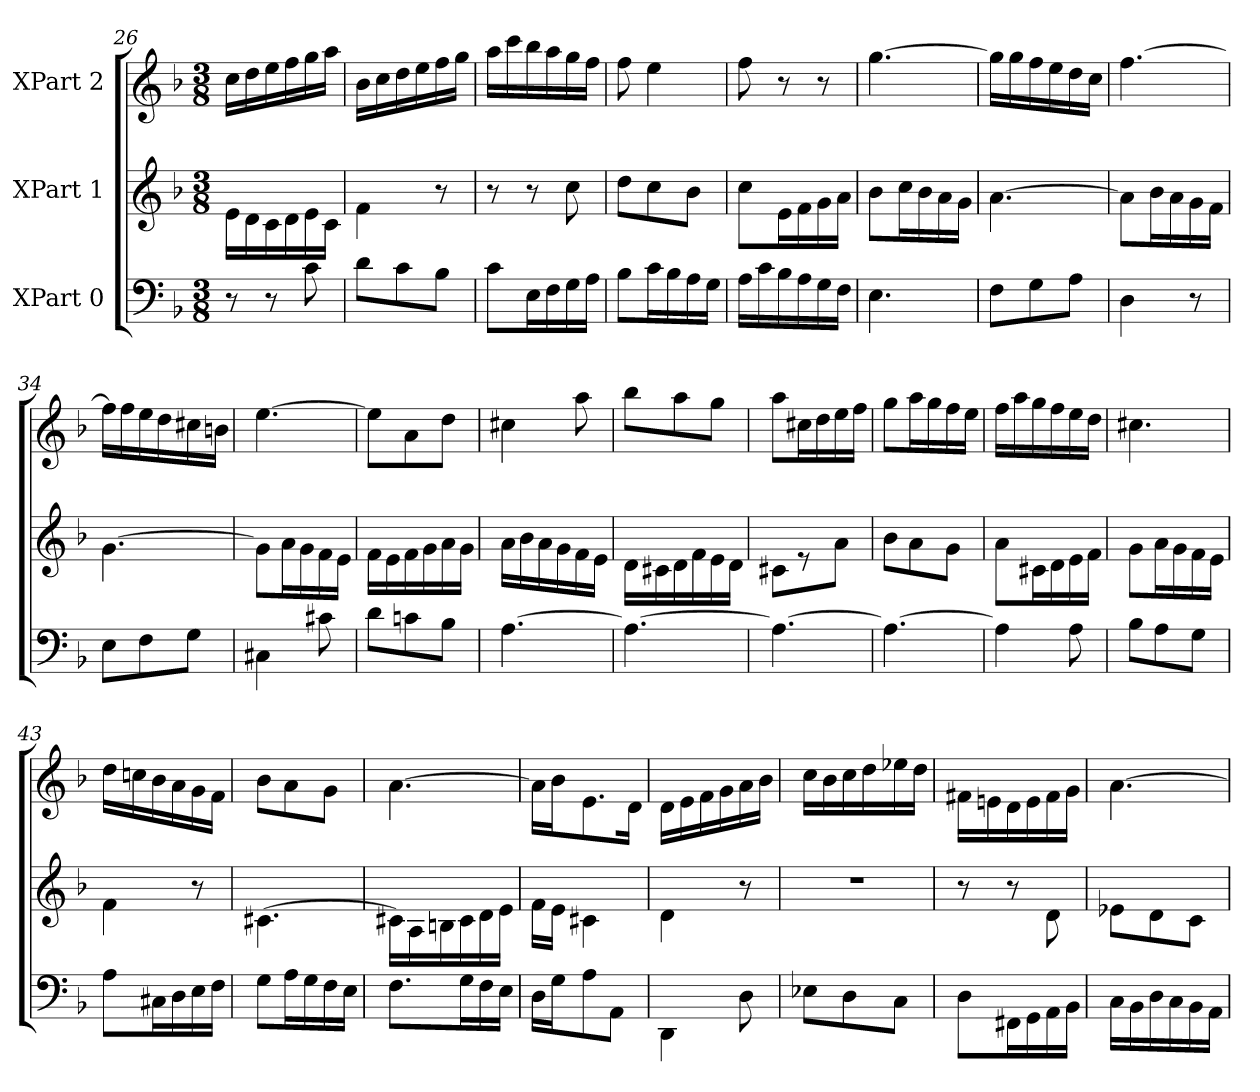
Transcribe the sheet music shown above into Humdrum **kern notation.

**kern	**kern	**kern
*part3	*part2	*part1
*staff3	*staff2	*staff1
*I"XPart 0	*I"XPart 1	*I"XPart 2
*clefF4	*clefG2	*clefG2
*k[b-]	*k[b-]	*k[b-]
*M3/8	*M3/8	*M3/8
=26	=26	=26
8r	16e\L	16cc\L
.	16d\	16dd\
8r	16c\	16ee\
.	16d\	16ff\
8c\	16e\	16gg\
.	16c\J	16aa\J
=27	=27	=27
8d\L	4f\	16b-\L
.	.	16cc\
8c\	.	16dd\
.	.	16ee\
8B-\J	8r	16ff\
.	.	16gg\J
=28	=28	=28
8c\L	8r	16aa\L
.	.	16ccc\
16E\	8r	16bb-\
16F\	.	16aa\
16G\	8cc\	16gg\
16A\J	.	16ff\J
=29	=29	=29
8B-\L	8dd\L	8ff\
16c\	8cc\	4ee\
16B-\	.	.
16A\	8b-\J	.
16G\J	.	.
=30	=30	=30
16A\L	8cc\L	8ff\
16c\	.	.
16B-\	16e\	8r
16A\	16f\	.
16G\	16g\	8r
16F\J	16a\J	.
=31	=31	=31
4.E\	8b-\L	[4.gg\
.	16cc\	.
.	16b-\	.
.	16a\	.
.	16g\J	.
=32	=32	=32
8F\L	[4.a\	16gg\L]
.	.	16gg\
8G\	.	16ff\
.	.	16ee\
8A\J	.	16dd\
.	.	16cc\J
=33	=33	=33
4D\	8a\L]	[4.ff\
.	16b-\	.
.	16a\	.
8r	16g\	.
.	16f\J	.
=34	=34	=34
8E\L	[4.g\	16ff\L]
.	.	16ff\
8F\	.	16ee\
.	.	16dd\
8G\J	.	16cc#X\
.	.	16bn\J
=35	=35	=35
4C#X\	8g\L]	[4.ee\
.	16a\	.
.	16g\	.
8c#\	16f\	.
.	16e\J	.
=36	=36	=36
8d\L	16f\L	8ee\L]
.	16e\	.
8cn\	16f\	8a\
.	16g\	.
8B-\J	16a\	8dd\J
.	16g\J	.
=37	=37	=37
[4.A\	16a\L	4cc#X\
.	16b-\	.
.	16a\	.
.	16g\	.
.	16f\	8aa\
.	16e\J	.
=38	=38	=38
4.A\_	16d\L	8bb-\L
.	16c#X\	.
.	16d\	8aa\
.	16f\	.
.	16e\	8gg\J
.	16d\J	.
=39	=39	=39
4.A\_	8c#X\L	8aa\L
.	8r	16cc#X\
.	.	16dd\
.	8a\J	16ee\
.	.	16ff\J
=40	=40	=40
4.A\_	8b-\L	8gg\L
.	8a\	16aa\
.	.	16gg\
.	8g\J	16ff\
.	.	16ee\J
=41	=41	=41
4A\]	8a\L	16ff\L
.	.	16aa\
.	16c#X\	16gg\
.	16d\	16ff\
8A\	16e\	16ee\
.	16f\J	16dd\J
=42	=42	=42
8B-\L	8g\L	4.cc#X\
8A\	16a\	.
.	16g\	.
8G\J	16f\	.
.	16e\J	.
=43	=43	=43
8A\L	4f\	16dd\L
.	.	16ccn\
16C#X\	.	16b-\
16D\	.	16a\
16E\	8r	16g\
16F\J	.	16f\J
=44	=44	=44
8G\L	[4.c#X\	8b-\L
16A\	.	8a\
16G\	.	.
16F\	.	8g\J
16E\J	.	.
=45	=45	=45
8.F\L	16c#X\L]	[4.a\
.	16A\	.
.	16Bn\	.
16G\	16c#\	.
16F\	16d\	.
16E\J	16e\J	.
=46	=46	=46
16D\L	16f\L	16a\L]
16G\	16e\J	16b-\
8A\	4c#X\	8.e\
8AA\J	.	.
.	.	16d\J
=47	=47	=47
4DD\	4d\	16d\L
.	.	16e\
.	.	16f\
.	.	16g\
8D\	8r	16a\
.	.	16b-\J
=48	=48	=48
8E-X\L	4.r	16cc\L
.	.	16b-\
8D\	.	16cc\
.	.	16dd\
8C\J	.	16ee-X\
.	.	16dd\J
=49	=49	=49
8D\L	8r	16f#X\L
.	.	16en\
16FF#X\	8r	16d\
16GG\	.	16e\
16AA\	8d\	16f#\
16BB-\J	.	16g\J
=50	=50	=50
16C\L	8e-X\L	[4.a\
16BB-\	.	.
16D\	8d\	.
16C\	.	.
16BB-\	8c\J	.
16AA\J	.	.
=	=	=
*-	*-	*-
